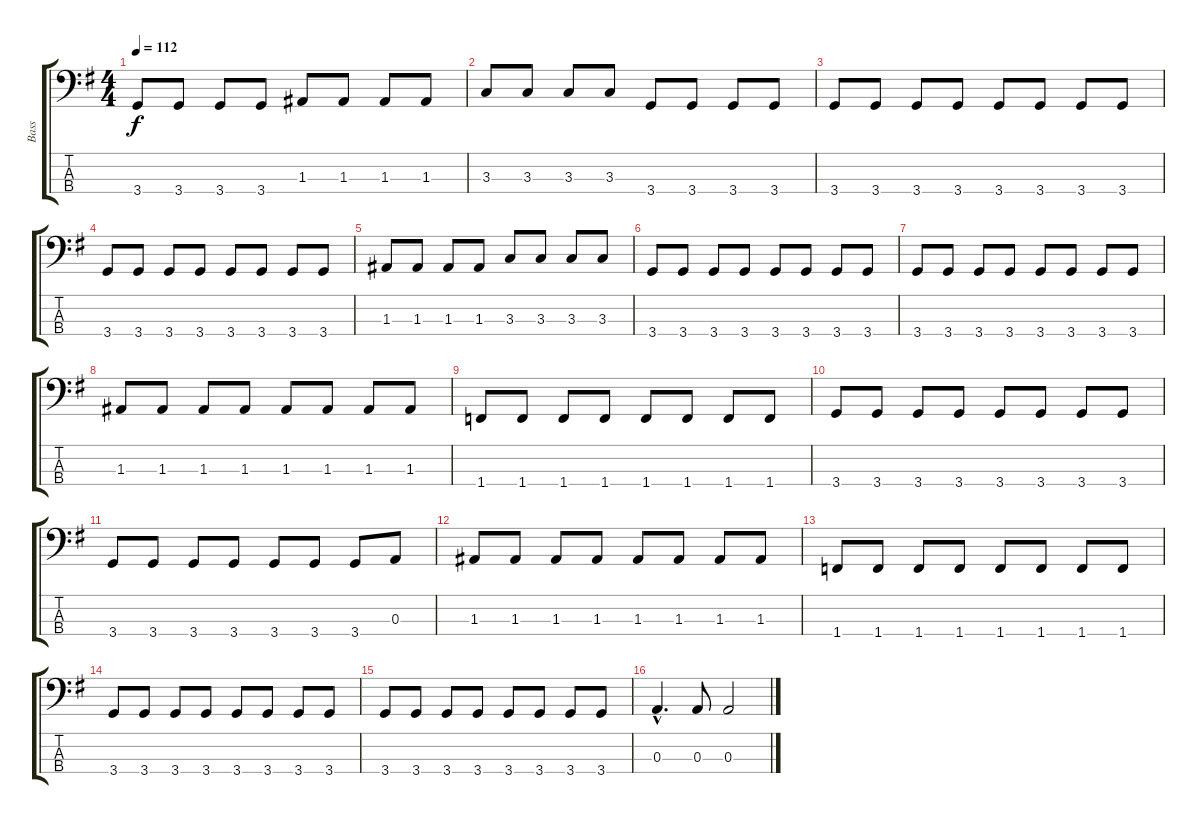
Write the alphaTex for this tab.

\track ("Bass" "Bass") {instrument synthbass1}
\staff {score tabs}
\tuning (G2 D2 A1 E1) {hide}
\ts (4 4)
\tempo 112
\clef f4
\ks g
3.4.8{dy f} 3.4.8 3.4.8 3.4.8 1.3.8 1.3.8 1.3.8 1.3.8 |
3.3.8 3.3.8 3.3.8 3.3.8 3.4.8 3.4.8 3.4.8 3.4.8 |
3.4.8 3.4.8 3.4.8 3.4.8 3.4.8 3.4.8 3.4.8 3.4.8 |
3.4.8 3.4.8 3.4.8 3.4.8 3.4.8 3.4.8 3.4.8 3.4.8 |
1.3.8 1.3.8 1.3.8 1.3.8 3.3.8 3.3.8 3.3.8 3.3.8 |
3.4.8 3.4.8 3.4.8 3.4.8 3.4.8 3.4.8 3.4.8 3.4.8 |
3.4.8 3.4.8 3.4.8 3.4.8 3.4.8 3.4.8 3.4.8 3.4.8 |
1.3.8 1.3.8 1.3.8 1.3.8 1.3.8 1.3.8 1.3.8 1.3.8 |
1.4.8 1.4.8 1.4.8 1.4.8 1.4.8 1.4.8 1.4.8 1.4.8 |
3.4.8 3.4.8 3.4.8 3.4.8 3.4.8 3.4.8 3.4.8 3.4.8 |
3.4.8 3.4.8 3.4.8 3.4.8 3.4.8 3.4.8 3.4.8 0.3.8 |
1.3.8 1.3.8 1.3.8 1.3.8 1.3.8 1.3.8 1.3.8 1.3.8 |
1.4.8 1.4.8 1.4.8 1.4.8 1.4.8 1.4.8 1.4.8 1.4.8 |
3.4.8 3.4.8 3.4.8 3.4.8 3.4.8 3.4.8 3.4.8 3.4.8 |
3.4.8 3.4.8 3.4.8 3.4.8 3.4.8 3.4.8 3.4.8 3.4.8 |
0.3{hac}.4{d} 0.3.8 0.3.2
